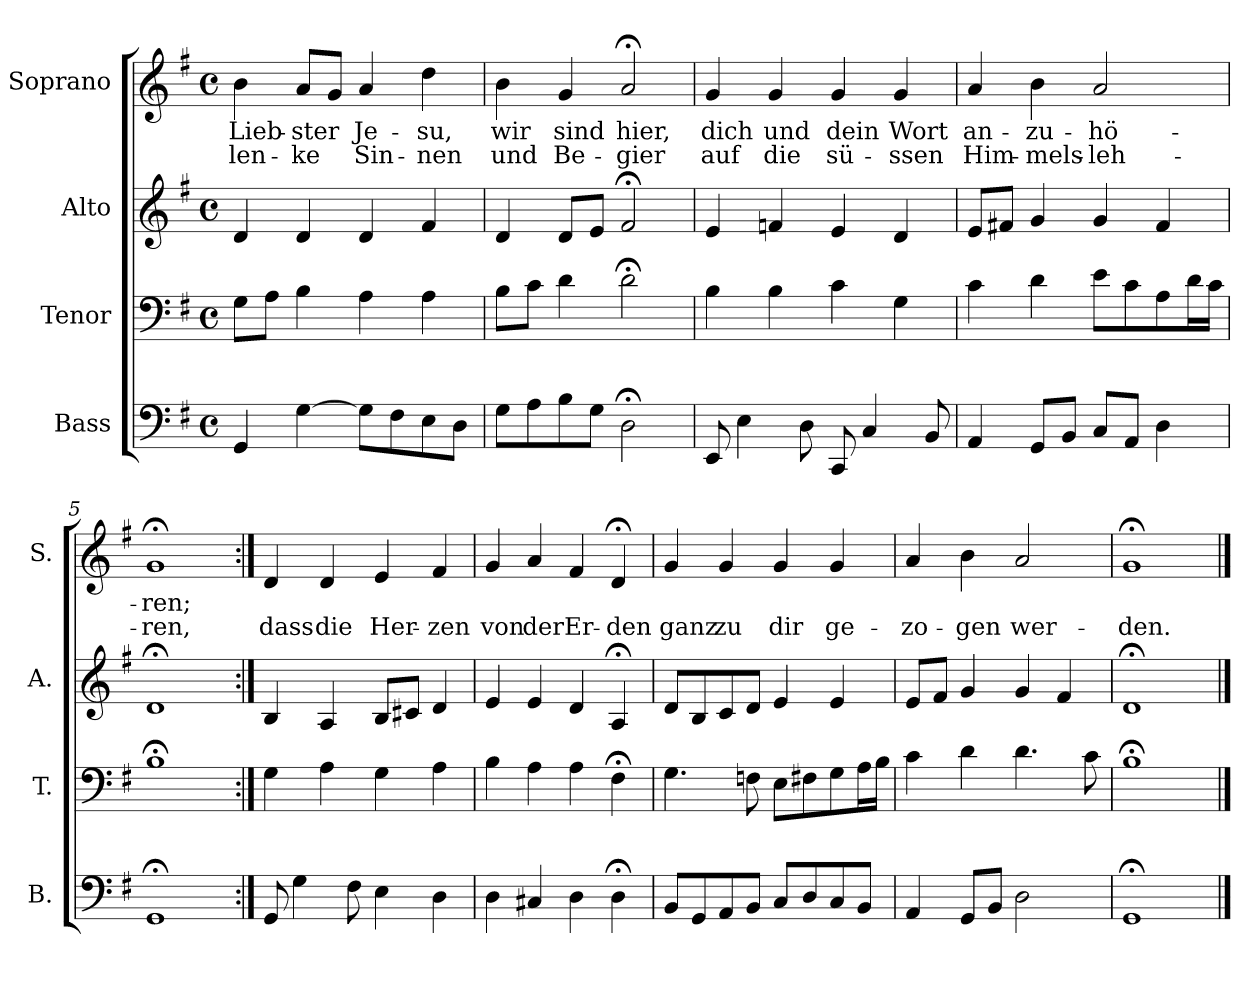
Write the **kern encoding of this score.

**kern	**kern	**kern	**kern	**text	**text
*part4	*part3	*part2	*part1	*part1	*part1
*staff4	*staff3	*staff2	*staff1	*staff1	*staff1
*I"Bass	*I"Tenor	*I"Alto	*I"Soprano	*	*
*I'B.	*I'T.	*I'A.	*I'S.	*	*
*clefF4	*clefF4	*clefG2	*clefG2	*	*
*k[f#]	*k[f#]	*k[f#]	*k[f#]	*	*
*G:	*G:	*G:	*G:	*	*
*M4/4	*M4/4	*M4/4	*M4/4	*	*
*met(c)	*met(c)	*met(c)	*met(c)	*	*
=1	=1	=1	=1	=1	=1
4GG/	8G\L	4d/	4b\	Lieb-	len-
.	8A\J	.	.	.	.
[4G\	4B\	4d/	8a/L	-ster	-ke
.	.	.	8g/J	.	.
8G\L]	4A\	4d/	4a/	Je-	Sin-
8F#\	.	.	.	.	.
8E\	4A\	4f#/	4dd\	-su,	-nen
8D\J	.	.	.	.	.
=2	=2	=2	=2	=2	=2
8G\L	8B\L	4d/	4b\	wir	und
8A\	8c\J	.	.	.	.
8B\	4d\	8d/L	4g/	sind	Be-
8G\J	.	8e/J	.	.	.
2D;<\	2d;<\	2f#;</	2a;</	hier,	-gier
=3	=3	=3	=3	=3	=3
8EE/	4B\	4e/	4g/	dich	auf
4E\	.	.	.	.	.
.	4B\	4fn/	4g/	und	die
8D\	.	.	.	.	.
8CC/	4c\	4e/	4g/	dein	sü-
4C/	.	.	.	.	.
.	4G\	4d/	4g/	Wort	-ssen
8BB/	.	.	.	.	.
=4	=4	=4	=4	=4	=4
4AA/	4c\	8e/L	4a/	an-	Him-
.	.	8f#X/J	.	.	.
8GG/L	4d\	4g/	4b\	-zu-	-mels-
8BB/J	.	.	.	.	.
8C/L	8e\L	4g/	2a/	-hö-	-leh-
8AA/J	8c\	.	.	.	.
4D\	8A\	4f#/	.	.	.
.	16d\L	.	.	.	.
.	16c\JJ	.	.	.	.
=5	=5	=5	=5	=5	=5
1GG;<	1B;<	1d;<	1g;<	-ren;	-ren,
!!LO:LB:g=z
=6:|!	=6:|!	=6:|!	=6:|!	=6:|!	=6:|!
8GG/	4G\	4B/	4d/	.	dass
4G\	.	.	.	.	.
.	4A\	4A/	4d/	.	die
8F#\	.	.	.	.	.
4E\	4G\	8B/L	4e/	.	Her-
.	.	8c#X/J	.	.	.
4D\	4A\	4d/	4f#/	.	-zen
=7	=7	=7	=7	=7	=7
4D\	4B\	4e/	4g/	.	von
4C#X/	4A\	4e/	4a/	.	der
4D\	4A\	4d/	4f#/	.	Er-
4D;<\	4F#;<\	4A;</	4d;</	.	-den
=8	=8	=8	=8	=8	=8
8BB/L	4.G\	8d/L	4g/	.	ganz
8GG/	.	8B/	.	.	.
8AA/	.	8c/	4g/	.	zu
8BB/J	8Fn\	8d/J	.	.	.
8C/L	8E\L	4e/	4g/	.	dir
8D/	8F#X\	.	.	.	.
8C/	8G\	4e/	4g/	.	ge-
8BB/J	16A\L	.	.	.	.
.	16B\JJ	.	.	.	.
=9	=9	=9	=9	=9	=9
4AA/	4c\	8e/L	4a/	.	-zo-
.	.	8f#/J	.	.	.
8GG/L	4d\	4g/	4b\	.	-gen
8BB/J	.	.	.	.	.
2D\	4.d\	4g/	2a/	.	wer-
.	.	4f#/	.	.	.
.	8c\	.	.	.	.
=10	=10	=10	=10	=10	=10
1GG;<	1B;<	1d;<	1g;<	.	-den.
==	==	==	==	==	==
*-	*-	*-	*-	*-	*-
